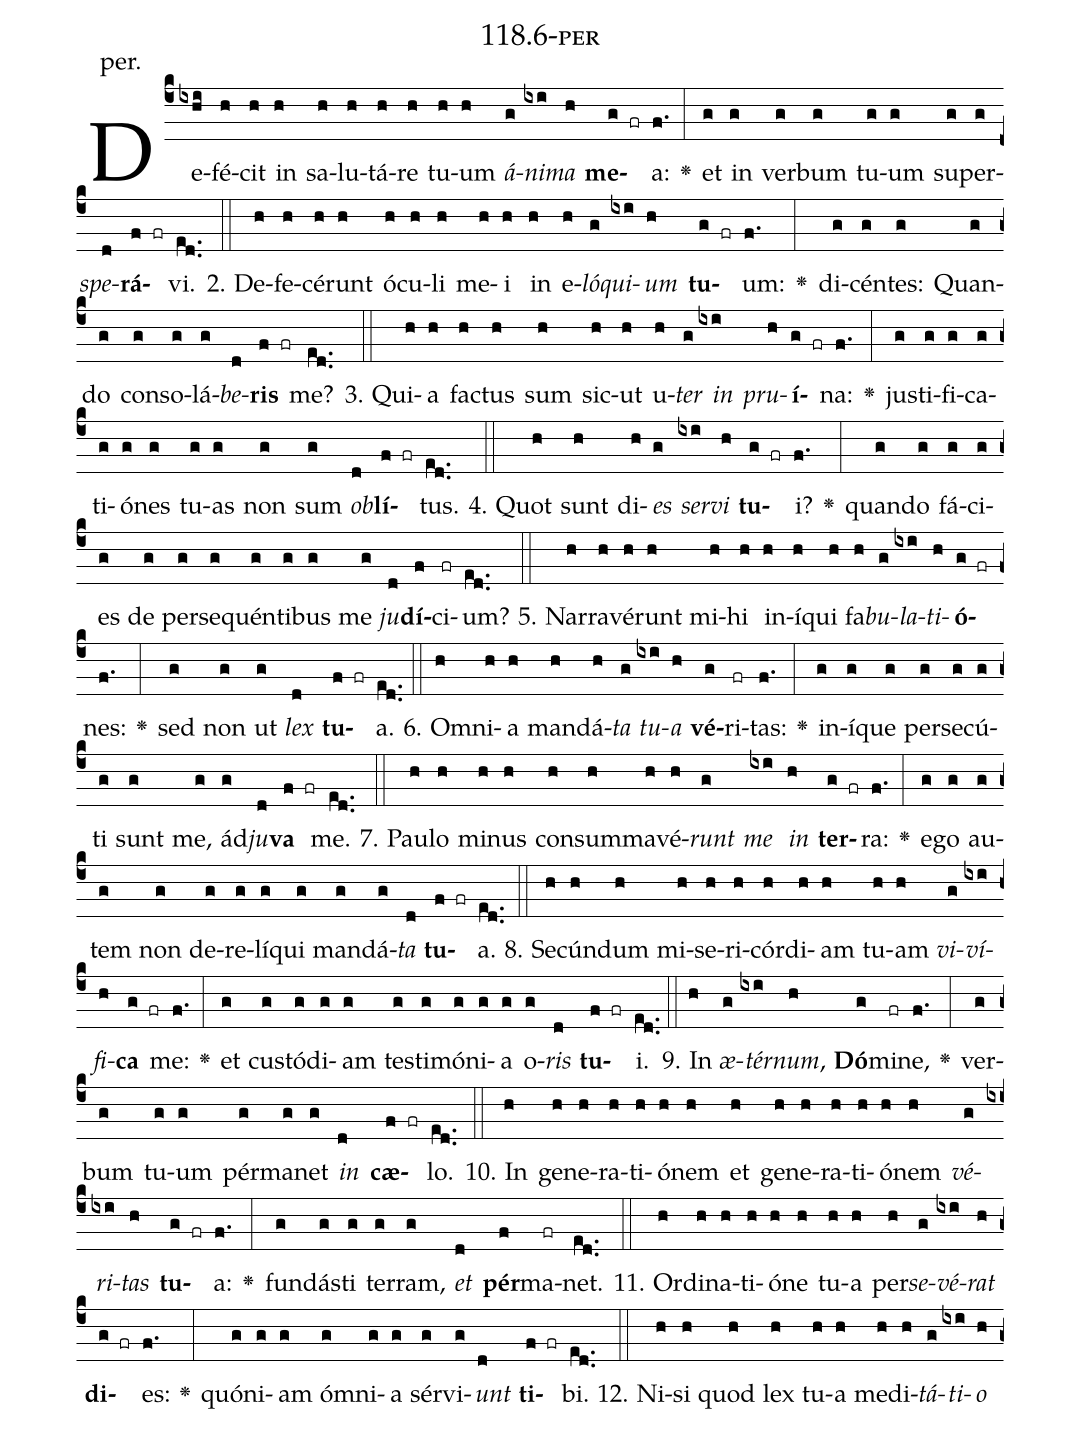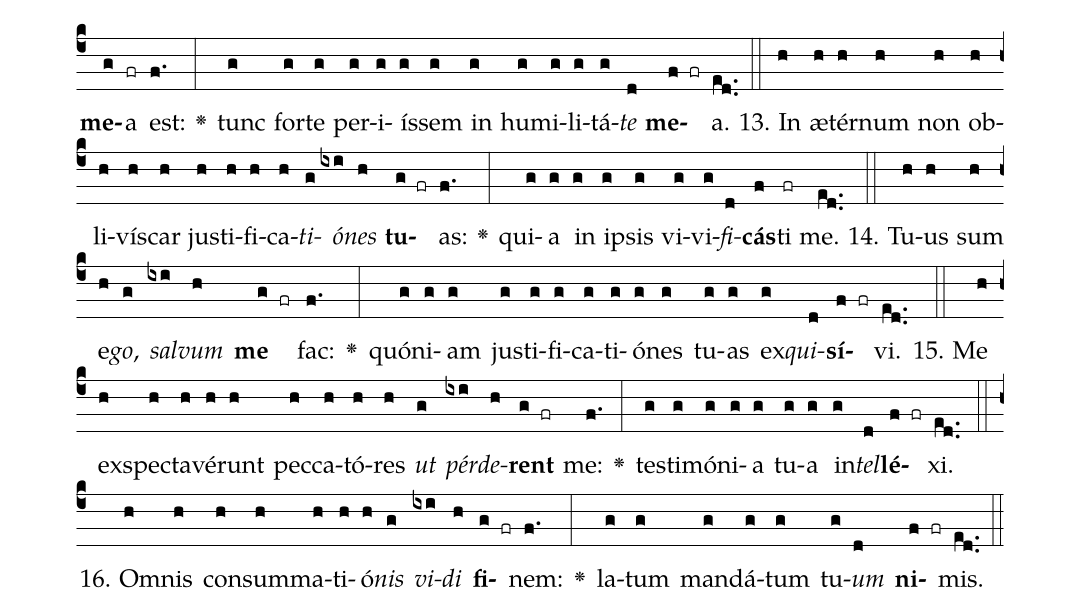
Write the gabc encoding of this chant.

name: 118.6-per;
annotation: per.;
%%
(c4)De(ixhi)fé(h)cit(h) in(h) sa(h)lu(h)tá(h)re(h) tu(h)um(h) <i>á</i>(g)<i>ni</i>(ixi)<i>ma</i>(h) <b>me</b>(g fr)a:(f.) <v>\greheightstar</v>(:) et(g) in(g) ver(g)bum(g) tu(g)um(g) su(g)per(g)<i>spe</i>(d)<b>rá</b>(f fr)vi.(ed..) (::)
2. De(h)fe(h)cé(h)runt(h) ó(h)cu(h)li(h) me(h)i(h) in(h) e(h)<i>ló</i>(g)<i>qui</i>(ixi)<i>um</i>(h) <b>tu</b>(g fr)um:(f.) <v>\greheightstar</v>(:) di(g)cén(g)tes:(g) Quan(g)do(g) con(g)so(g)lá(g)<i>be</i>(d)<b>ris</b>(f fr) me?(ed..) (::)
3. Qui(h)a(h) fac(h)tus(h) sum(h) sic(h)ut(h) u(h)<i>ter</i>(g) <i>in</i>(ixi) <i>pru</i>(h)<b>í</b>(g fr)na:(f.) <v>\greheightstar</v>(:) jus(g)ti(g)fi(g)ca(g)ti(g)ó(g)nes(g) tu(g)as(g) non(g) sum(g) <i>ob</i>(d)<b>lí</b>(f fr)tus.(ed..) (::)
4. Quot(h) sunt(h) di(h)<i>es</i>(g) <i>ser</i>(ixi)<i>vi</i>(h) <b>tu</b>(g fr)i?(f.) <v>\greheightstar</v>(:) quan(g)do(g) fá(g)ci(g)es(g) de(g) per(g)se(g)quén(g)ti(g)bus(g) me(g) <i>ju</i>(d)<b>dí</b>(f)ci(fr)um?(ed..) (::)
5. Nar(h)ra(h)vé(h)runt(h) mi(h)hi(h) in(h)í(h)qui(h) fa(h)<i>bu</i>(g)<i>la</i>(ixi)<i>ti</i>(h)<b>ó</b>(g fr)nes:(f.) <v>\greheightstar</v>(:) sed(g) non(g) ut(g) <i>lex</i>(d) <b>tu</b>(f fr)a.(ed..) (::)
6. Om(h)ni(h)a(h) man(h)dá(h)<i>ta</i>(g) <i>tu</i>(ixi)<i>a</i>(h) <b>vé</b>(g)ri(fr)tas:(f.) <v>\greheightstar</v>(:) in(g)í(g)que(g) per(g)se(g)cú(g)ti(g) sunt(g) me,(g) ád(g)<i>ju</i>(d)<b>va</b>(f fr) me.(ed..) (::)
7. Pau(h)lo(h) mi(h)nus(h) con(h)sum(h)ma(h)vé(h)<i>runt</i>(g) <i>me</i>(ixi) <i>in</i>(h) <b>ter</b>(g fr)ra:(f.) <v>\greheightstar</v>(:) e(g)go(g) au(g)tem(g) non(g) de(g)re(g)lí(g)qui(g) man(g)dá(g)<i>ta</i>(d) <b>tu</b>(f fr)a.(ed..) (::)
8. Se(h)cún(h)dum(h) mi(h)se(h)ri(h)cór(h)di(h)am(h) tu(h)am(h) <i>vi</i>(g)<i>ví</i>(ixi)<i>fi</i>(h)<b>ca</b>(g fr) me:(f.) <v>\greheightstar</v>(:) et(g) cus(g)tó(g)di(g)am(g) tes(g)ti(g)mó(g)ni(g)a(g) o(g)<i>ris</i>(d) <b>tu</b>(f fr)i.(ed..) (::)
9. In(h) <i>æ</i>(g)<i>tér</i>(ixi)<i>num</i>,(h) <b>Dó</b>(g)mi(fr)ne,(f.) <v>\greheightstar</v>(:) ver(g)bum(g) tu(g)um(g) pér(g)ma(g)net(g) <i>in</i>(d) <b>cæ</b>(f fr)lo.(ed..) (::)
10. In(h) ge(h)ne(h)ra(h)ti(h)ó(h)nem(h) et(h) ge(h)ne(h)ra(h)ti(h)ó(h)nem(h) <i>vé</i>(g)<i>ri</i>(ixi)<i>tas</i>(h) <b>tu</b>(g fr)a:(f.) <v>\greheightstar</v>(:) fun(g)dás(g)ti(g) ter(g)ram,(g) <i>et</i>(d) <b>pér</b>(f)ma(fr)net.(ed..) (::)
11. Or(h)di(h)na(h)ti(h)ó(h)ne(h) tu(h)a(h) per(h)<i>se</i>(g)<i>vé</i>(ixi)<i>rat</i>(h) <b>di</b>(g fr)es:(f.) <v>\greheightstar</v>(:) quón(g)i(g)am(g) óm(g)ni(g)a(g) sér(g)vi(g)<i>unt</i>(d) <b>ti</b>(f fr)bi.(ed..) (::)
12. Ni(h)si(h) quod(h) lex(h) tu(h)a(h) me(h)di(h)<i>tá</i>(g)<i>ti</i>(ixi)<i>o</i>(h) <b>me</b>(g)a(fr) est:(f.) <v>\greheightstar</v>(:) tunc(g) for(g)te(g) per(g)i(g)ís(g)sem(g) in(g) hu(g)mi(g)li(g)tá(g)<i>te</i>(d) <b>me</b>(f fr)a.(ed..) (::)
13. In(h) æ(h)tér(h)num(h) non(h) ob(h)li(h)vís(h)car(h) jus(h)ti(h)fi(h)ca(h)<i>ti</i>(g)<i>ó</i>(ixi)<i>nes</i>(h) <b>tu</b>(g fr)as:(f.) <v>\greheightstar</v>(:) qui(g)a(g) in(g) ip(g)sis(g) vi(g)vi(g)<i>fi</i>(d)<b>cás</b>(f)ti(fr) me.(ed..) (::)
14. Tu(h)us(h) sum(h) e(h)<i>go</i>,(g) <i>sal</i>(ixi)<i>vum</i>(h) <b>me</b>(g fr) fac:(f.) <v>\greheightstar</v>(:) quón(g)i(g)am(g) jus(g)ti(g)fi(g)ca(g)ti(g)ó(g)nes(g) tu(g)as(g) ex(g)<i>qui</i>(d)<b>sí</b>(f fr)vi.(ed..) (::)
15. Me(h) ex(h)spec(h)ta(h)vé(h)runt(h) pec(h)ca(h)tó(h)res(h) <i>ut</i>(g) <i>pér</i>(ixi)<i>de</i>(h)<b>rent</b>(g fr) me:(f.) <v>\greheightstar</v>(:) tes(g)ti(g)mó(g)ni(g)a(g) tu(g)a(g) in(g)<i>tel</i>(d)<b>lé</b>(f fr)xi.(ed..) (::)
16. Om(h)nis(h) con(h)sum(h)ma(h)ti(h)ó(h)<i>nis</i>(g) <i>vi</i>(ixi)<i>di</i>(h) <b>fi</b>(g fr)nem:(f.) <v>\greheightstar</v>(:) la(g)tum(g) man(g)dá(g)tum(g) tu(g)<i>um</i>(d) <b>ni</b>(f fr)mis.(ed..) (::)
